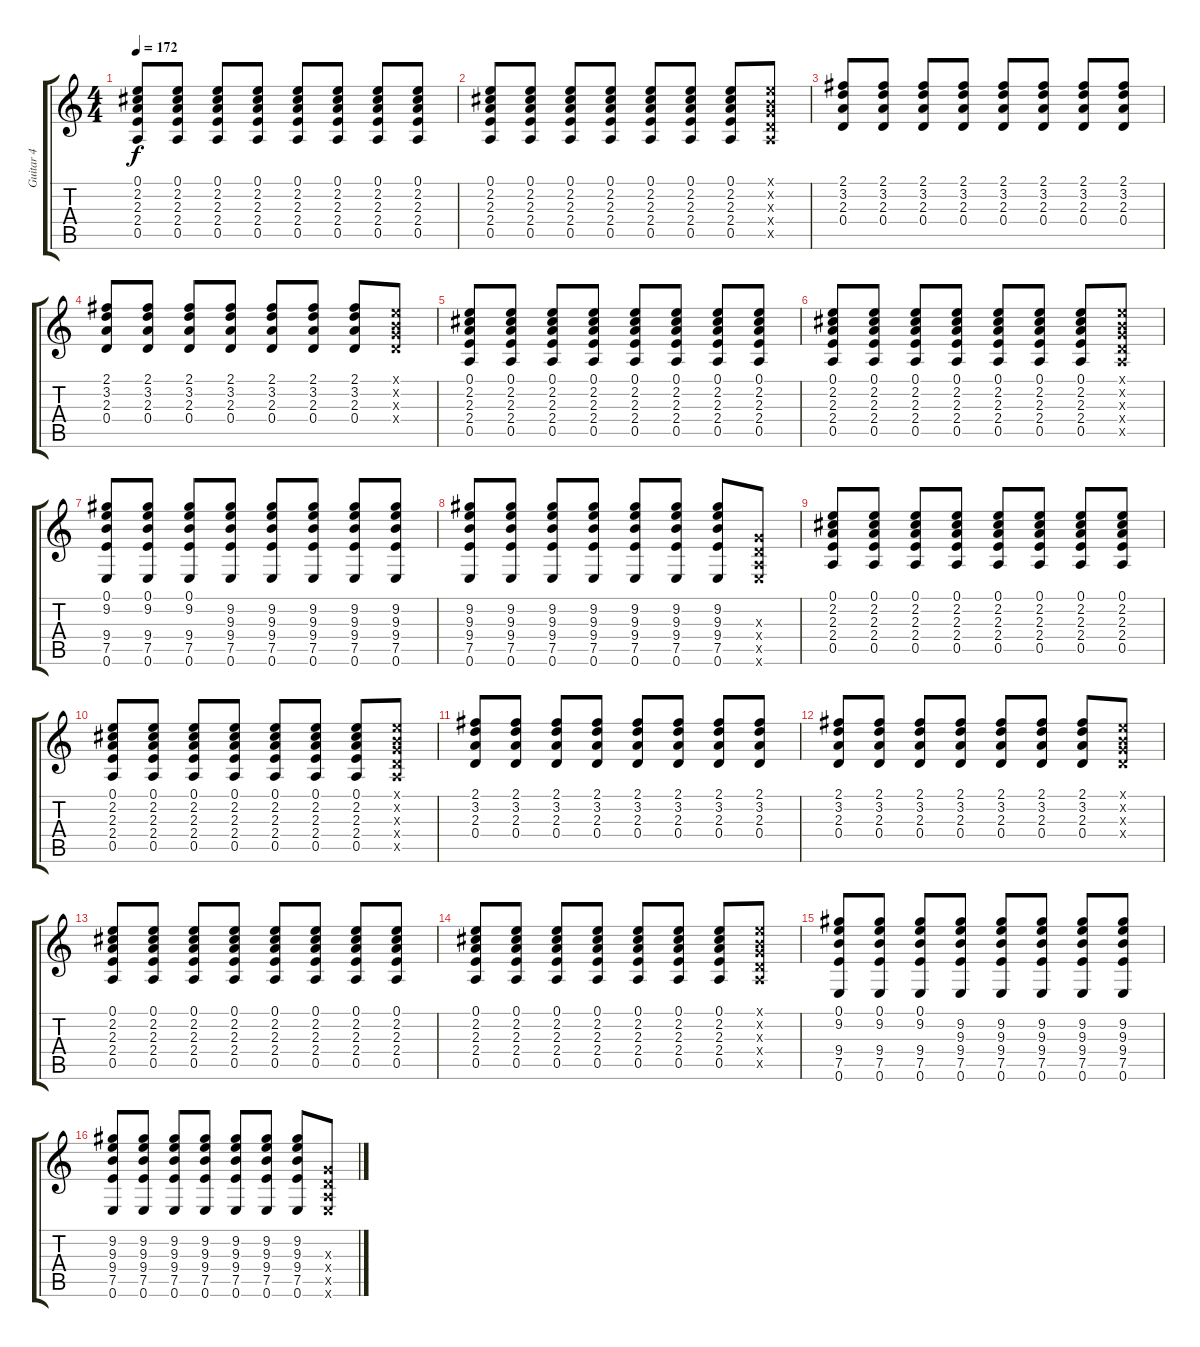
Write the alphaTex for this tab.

\track ("Guitar 4" "Guitar 4") {instrument distortionguitar}
\staff {score tabs}
\tuning (E4 B3 G3 D3 A2 E2) {hide}
\ts (4 4)
\tempo 172
\clef g2
\ks c
(0.1 2.2 2.3 2.4 0.5).8{dy f volume 11} (0.1 2.2 2.3 2.4 0.5).8 (0.1 2.2 2.3 2.4 0.5).8 (0.1 2.2 2.3 2.4 0.5).8 (0.1 2.2 2.3 2.4 0.5).8 (0.1 2.2 2.3 2.4 0.5).8 (0.1 2.2 2.3 2.4 0.5).8 (0.1 2.2 2.3 2.4 0.5).8 |
(0.1 2.2 2.3 2.4 0.5).8 (0.1 2.2 2.3 2.4 0.5).8 (0.1 2.2 2.3 2.4 0.5).8 (0.1 2.2 2.3 2.4 0.5).8 (0.1 2.2 2.3 2.4 0.5).8 (0.1 2.2 2.3 2.4 0.5).8 (0.1 2.2 2.3 2.4 0.5).8 (0.1{x} 0.2{x} 0.3{x} 0.4{x} 0.5{x}).8 |
(2.1 3.2 2.3 0.4).8 (2.1 3.2 2.3 0.4).8 (2.1 3.2 2.3 0.4).8 (2.1 3.2 2.3 0.4).8 (2.1 3.2 2.3 0.4).8 (2.1 3.2 2.3 0.4).8 (2.1 3.2 2.3 0.4).8 (2.1 3.2 2.3 0.4).8 |
(2.1 3.2 2.3 0.4).8 (2.1 3.2 2.3 0.4).8 (2.1 3.2 2.3 0.4).8 (2.1 3.2 2.3 0.4).8 (2.1 3.2 2.3 0.4).8 (2.1 3.2 2.3 0.4).8 (2.1 3.2 2.3 0.4).8 (0.1{x} 0.2{x} 0.3{x} 0.4{x}).8 |
(0.1 2.2 2.3 2.4 0.5).8 (0.1 2.2 2.3 2.4 0.5).8 (0.1 2.2 2.3 2.4 0.5).8 (0.1 2.2 2.3 2.4 0.5).8 (0.1 2.2 2.3 2.4 0.5).8 (0.1 2.2 2.3 2.4 0.5).8 (0.1 2.2 2.3 2.4 0.5).8 (0.1 2.2 2.3 2.4 0.5).8 |
(0.1 2.2 2.3 2.4 0.5).8 (0.1 2.2 2.3 2.4 0.5).8 (0.1 2.2 2.3 2.4 0.5).8 (0.1 2.2 2.3 2.4 0.5).8 (0.1 2.2 2.3 2.4 0.5).8 (0.1 2.2 2.3 2.4 0.5).8 (0.1 2.2 2.3 2.4 0.5).8 (0.1{x} 0.2{x} 0.3{x} 0.4{x} 0.5{x}).8 |
(0.1 9.2 9.4 7.5 0.6).8 (0.1 9.2 9.4 7.5 0.6).8 (0.1 9.2 9.4 7.5 0.6).8 (9.2 9.3 9.4 7.5 0.6).8 (9.2 9.3 9.4 7.5 0.6).8 (9.2 9.3 9.4 7.5 0.6).8 (9.2 9.3 9.4 7.5 0.6).8 (9.2 9.3 9.4 7.5 0.6).8 |
(9.2 9.3 9.4 7.5 0.6).8 (9.2 9.3 9.4 7.5 0.6).8 (9.2 9.3 9.4 7.5 0.6).8 (9.2 9.3 9.4 7.5 0.6).8 (9.2 9.3 9.4 7.5 0.6).8 (9.2 9.3 9.4 7.5 0.6).8 (9.2 9.3 9.4 7.5 0.6).8 (0.3{x} 0.4{x} 0.5{x} 0.6{x}).8 |
(0.1 2.2 2.3 2.4 0.5).8 (0.1 2.2 2.3 2.4 0.5).8 (0.1 2.2 2.3 2.4 0.5).8 (0.1 2.2 2.3 2.4 0.5).8 (0.1 2.2 2.3 2.4 0.5).8 (0.1 2.2 2.3 2.4 0.5).8 (0.1 2.2 2.3 2.4 0.5).8 (0.1 2.2 2.3 2.4 0.5).8 |
(0.1 2.2 2.3 2.4 0.5).8 (0.1 2.2 2.3 2.4 0.5).8 (0.1 2.2 2.3 2.4 0.5).8 (0.1 2.2 2.3 2.4 0.5).8 (0.1 2.2 2.3 2.4 0.5).8 (0.1 2.2 2.3 2.4 0.5).8 (0.1 2.2 2.3 2.4 0.5).8 (0.1{x} 0.2{x} 0.3{x} 0.4{x} 0.5{x}).8 |
(2.1 3.2 2.3 0.4).8 (2.1 3.2 2.3 0.4).8 (2.1 3.2 2.3 0.4).8 (2.1 3.2 2.3 0.4).8 (2.1 3.2 2.3 0.4).8 (2.1 3.2 2.3 0.4).8 (2.1 3.2 2.3 0.4).8 (2.1 3.2 2.3 0.4).8 |
(2.1 3.2 2.3 0.4).8 (2.1 3.2 2.3 0.4).8 (2.1 3.2 2.3 0.4).8 (2.1 3.2 2.3 0.4).8 (2.1 3.2 2.3 0.4).8 (2.1 3.2 2.3 0.4).8 (2.1 3.2 2.3 0.4).8 (0.1{x} 0.2{x} 0.3{x} 0.4{x}).8 |
(0.1 2.2 2.3 2.4 0.5).8 (0.1 2.2 2.3 2.4 0.5).8 (0.1 2.2 2.3 2.4 0.5).8 (0.1 2.2 2.3 2.4 0.5).8 (0.1 2.2 2.3 2.4 0.5).8 (0.1 2.2 2.3 2.4 0.5).8 (0.1 2.2 2.3 2.4 0.5).8 (0.1 2.2 2.3 2.4 0.5).8 |
(0.1 2.2 2.3 2.4 0.5).8 (0.1 2.2 2.3 2.4 0.5).8 (0.1 2.2 2.3 2.4 0.5).8 (0.1 2.2 2.3 2.4 0.5).8 (0.1 2.2 2.3 2.4 0.5).8 (0.1 2.2 2.3 2.4 0.5).8 (0.1 2.2 2.3 2.4 0.5).8 (0.1{x} 0.2{x} 0.3{x} 0.4{x} 0.5{x}).8 |
(0.1 9.2 9.4 7.5 0.6).8 (0.1 9.2 9.4 7.5 0.6).8 (0.1 9.2 9.4 7.5 0.6).8 (9.2 9.3 9.4 7.5 0.6).8 (9.2 9.3 9.4 7.5 0.6).8 (9.2 9.3 9.4 7.5 0.6).8 (9.2 9.3 9.4 7.5 0.6).8 (9.2 9.3 9.4 7.5 0.6).8 |
(9.2 9.3 9.4 7.5 0.6).8 (9.2 9.3 9.4 7.5 0.6).8 (9.2 9.3 9.4 7.5 0.6).8 (9.2 9.3 9.4 7.5 0.6).8 (9.2 9.3 9.4 7.5 0.6).8 (9.2 9.3 9.4 7.5 0.6).8 (9.2 9.3 9.4 7.5 0.6).8 (0.3{x} 0.4{x} 0.5{x} 0.6{x}).8
